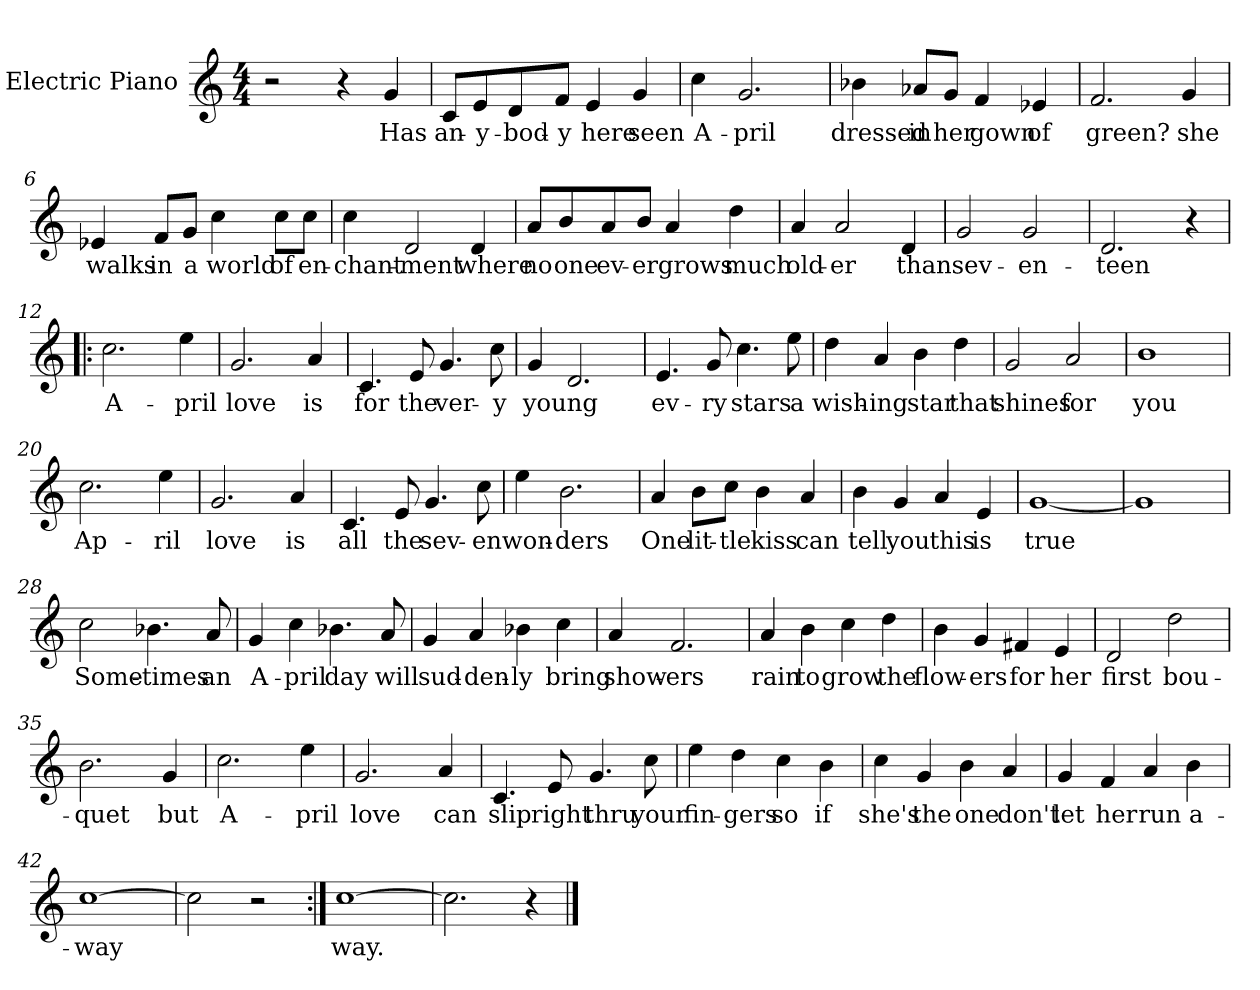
**kern	**text
*part1	*part1
*staff1	*staff1
*I"Electric Piano	*
*I'E.Pno	*
*clefG2	*
*k[]	*
*C:	*
*M4/4	*
=1	=1
2r	.
4r	.
4g/	Has
=2	=2
8c/L	an-
8e/	-y-
8d/	-bod-
8f/J	-y
4e/	here
4g/	seen
=3	=3
4cc\	A-
2.g/	-pril
=4	=4
4b-X\	dressed
8a-X/L	in
8g/J	her
4f/	gown
4e-X/	of
=5	=5
2.f/	green?
4g/	she
!!LO:LB:g=z
=6	=6
4e-X/	walks
8f/L	in
8g/J	a
4cc\	world
8cc\L	of
8cc\J	en-
=7	=7
4cc\	-chant-
2d/	-ment
4d/	where
=8	=8
8a/L	no
8b/	one
8a/	ev-
8b/J	-er
4a/	grows
4dd\	much
=9	=9
4a/	old-
2a/	-er
4d/	than
!!LO:LB:g=z
=10	=10
2g/	sev-
2g/	-en-
=11	=11
2.d/	teen
4r	.
=12!|:	=12!|:
2.cc\	A-
4ee\	pril
=13	=13
2.g/	love
4a/	is
!!LO:LB:g=z
=14	=14
4.c/	for
8e/	the
4.g/	ver-
8cc\	-y
=15	=15
4g/	young
2.d/	.
=16	=16
4.e/	ev-
8g/	-ry
4.cc\	stars
8ee\	a
=17	=17
4dd\	wish-
4a/	-ing
4b\	star
4dd\	that
=18	=18
2g/	shines
2a/	for
=19	=19
1b	you
!!LO:LB:g=z
=20	=20
2.cc\	Ap-
4ee\	-ril
=21	=21
2.g/	love
4a/	is
=22	=22
4.c/	all
8e/	the
4.g/	sev-
8cc\	-en
=23	=23
4ee\	won-
2.b\	-ders
!!LO:LB:g=z
=24	=24
4a/	One
8b\L	lit-
8cc\J	-tle
4b\	kiss
4a/	can
=25	=25
4b\	tell
4g/	you
4a/	this
4e/	is
=26	=26
[1g	true
=27	=27
1g]	.
!!LO:LB:g=z
=28	=28
2cc\	Some-
4.b-X\	-times
8a/	an
=29	=29
4g/	A-
4cc\	-pril
4.b-X\	day
8a/	will
=30	=30
4g/	sud-
4a/	-den-
4b-X\	-ly
4cc\	bring
=31	=31
4a/	show-
2.f/	-ers
!!LO:LB:g=z
=32	=32
4a/	rain
4b\	to
4cc\	grow
4dd\	the
=33	=33
4b\	flow-
4g/	-ers
4f#X/	for
4e/	her
=34	=34
2d/	first
2dd\	bou-
=35	=35
2.b\	-quet
4g/	but
=36	=36
2.cc\	A-
4ee\	-pril
=37	=37
2.g/	love
4a/	can
=38	=38
4.c/	slip
8e/	right
4.g/	thru
8cc\	your
=39	=39
4ee\	fin-
4dd\	-gers
4cc\	so
4b\	if
!!LO:LB:g=z
=40	=40
4cc\	she's
4g/	the
4b\	one
4a/	don't
=41	=41
4g/	let
4f/	her
4a/	run
4b\	a-
=42	=42
[1cc	-way
=43	=43
2cc\]	.
2r	.
=44:|!	=44:|!
[1cc	way.
=45	=45
2.cc\]	.
4r	.
==	==
*-	*-
